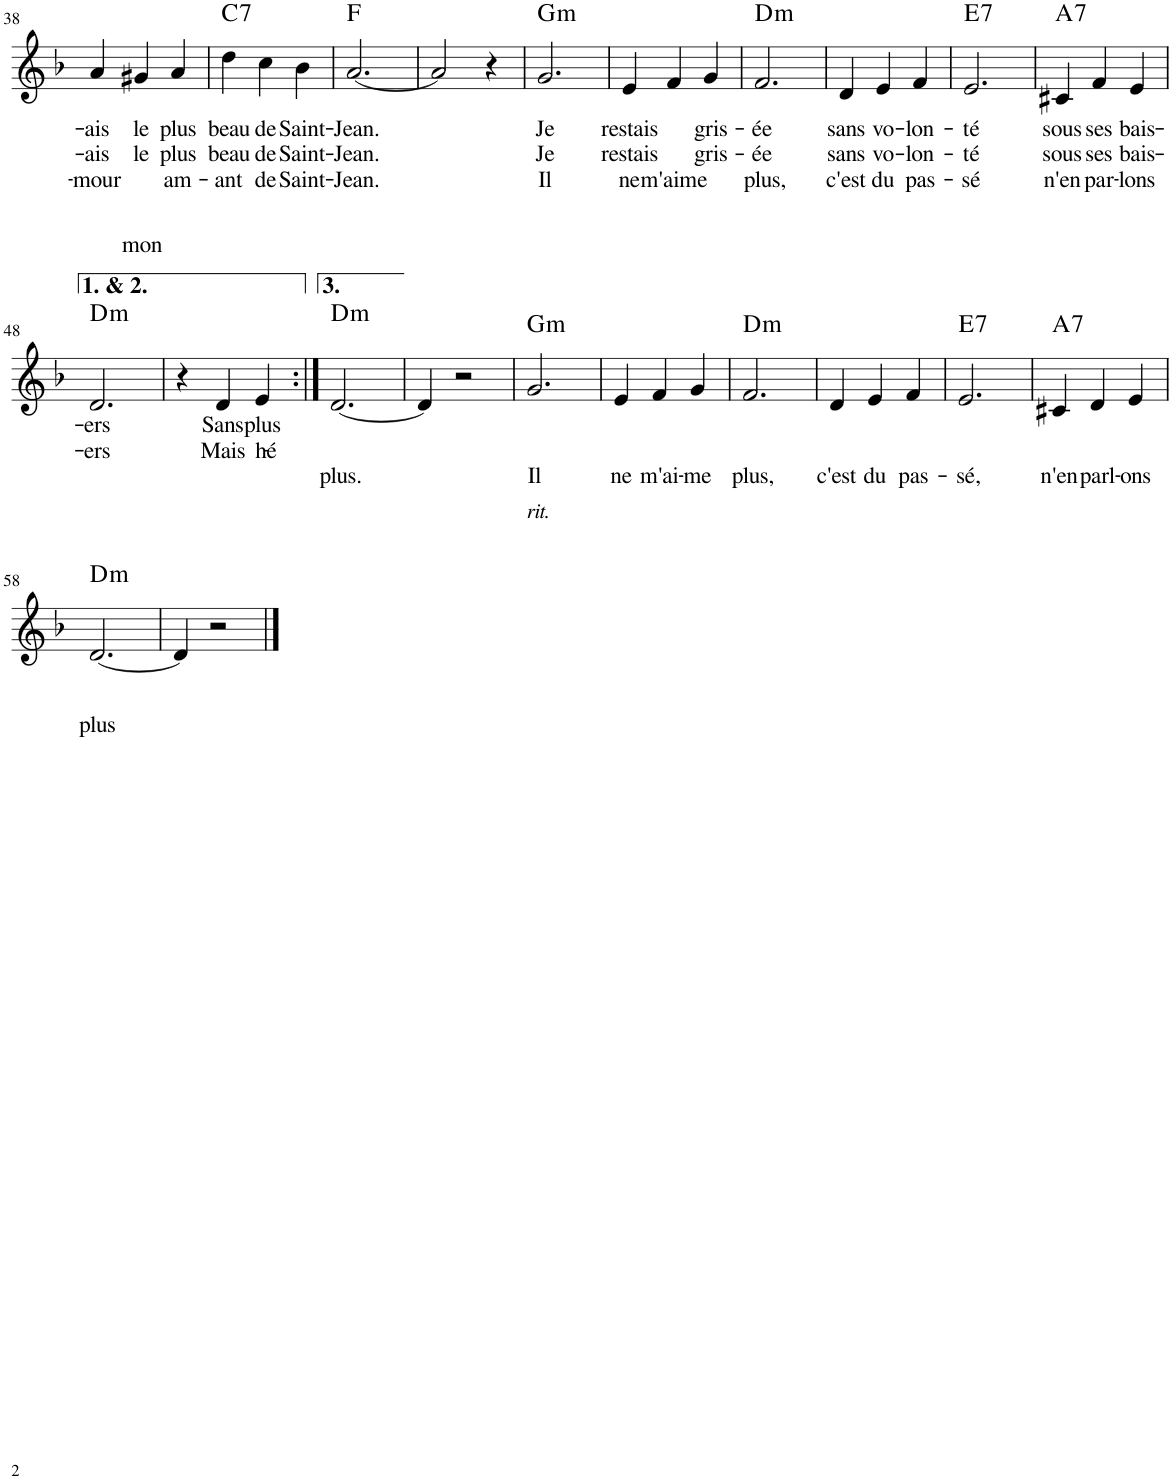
**kern	**text	**text	**text	**harte
*part1	*part1	*part1	*part1	*part1
*staff1	*staff1	*staff1	*staff1	*
*I"Violin	*	*	*	*
*I'Vln	*	*	*	*
!!LO:PB:g=z
*clefG2	*	*	*	*
*k[b-]	*	*	*	*
*M3/4	*	*	*	*
=38	=38	=38	=38	=38
!	!LO:LY:b	!LO:LY:b	!LO:LY:b	!
4a/	-ais	-ais	-mour	.
!	!LO:LY:b	!LO:LY:b	!LO:LY:b	!
4g#X/	le	le	mon	.
!	!LO:LY:b	!LO:LY:b	!LO:LY:b	!
4a/	plus	plus	am-	.
=39	=39	=39	=39	=39
!	!LO:LY:b	!LO:LY:b	!LO:LY:b	!LO:H:kt=7
4dd\	beau	beau	-ant	C:7
!	!LO:LY:b	!LO:LY:b	!LO:LY:b	!
4cc\	de	de	de	.
!	!LO:LY:b	!LO:LY:b	!LO:LY:b	!
4b-\	Saint-	Saint-	Saint-	.
=40	=40	=40	=40	=40
!	!LO:LY:b	!LO:LY:b	!LO:LY:b	!
[2.a/	-Jean.	-Jean.	-Jean.	F:maj
=41	=41	=41	=41	=41
2a/]	.	.	.	.
4r	.	.	.	.
=42	=42	=42	=42	=42
!	!LO:LY:b	!LO:LY:b	!LO:LY:b	!LO:H:kt=m
2.g/	Je	Je	Il	G:min
=43	=43	=43	=43	=43
!	!LO:LY:b	!LO:LY:b	!LO:LY:b	!
4e/	restais	restais	ne	.
!	!	!	!LO:LY:b	!
4f/	.	.	m'aime	.
!	!LO:LY:b	!LO:LY:b	!	!
4g/	gris-	gris-	.	.
=44	=44	=44	=44	=44
!	!LO:LY:b	!LO:LY:b	!LO:LY:b	!LO:H:kt=m
2.f/	-ée	ée	plus,	D:min
=45	=45	=45	=45	=45
!	!LO:LY:b	!LO:LY:b	!LO:LY:b	!
4d/	sans	sans	c'est	.
!	!LO:LY:b	!LO:LY:b	!LO:LY:b	!
4e/	vo-	vo-	du	.
!	!LO:LY:b	!LO:LY:b	!LO:LY:b	!
4f/	-lon-	-lon-	pas-	.
=46	=46	=46	=46	=46
!	!LO:LY:b	!LO:LY:b	!LO:LY:b	!LO:H:kt=7
2.e/	-té	té	-sé	E:7
=47	=47	=47	=47	=47
!	!LO:LY:b	!LO:LY:b	!LO:LY:b	!LO:H:kt=7
4c#X/	sous	sous	n'en	A:7
!	!LO:LY:b	!LO:LY:b	!LO:LY:b	!
4f/	ses	ses	par-	.
!	!LO:LY:b	!LO:LY:b	!LO:LY:b	!
4e/	bais-	bais-	-lons	.
!!LO:LB:g=z
=48	=48	=48	=48	=48
!	!LO:LY:b	!LO:LY:b	!	!LO:H:kt=m
2.d/	-ers	-ers	.	D:min
=49	=49	=49	=49	=49
4r	.	.	.	.
!	!LO:LY:b	!LO:LY:b	!	!
4d/	Sans	Mais	.	.
!	!LO:LY:b	!LO:LY:b	!	!
4e/	plus	hé-	.	.
=50:|!	=50:|!	=50:|!	=50:|!	=50:|!
!	!	!	!LO:LY:b	!LO:H:kt=m
[2.d/	.	.	plus.	D:min
=51	=51	=51	=51	=51
4d/]	.	.	.	.
2r	.	.	.	.
=52	=52	=52	=52	=52
!LO:TX:b:i:t=rit.	!	!	!	!
!	!	!	!LO:LY:b	!LO:H:kt=m
2.g/	.	.	Il	G:min
=53	=53	=53	=53	=53
!	!	!	!LO:LY:b	!
4e/	.	.	ne	.
!	!	!	!LO:LY:b	!
4f/	.	.	m'ai-	.
!	!	!	!LO:LY:b	!
4g/	.	.	-me	.
=54	=54	=54	=54	=54
!	!	!	!LO:LY:b	!LO:H:kt=m
2.f/	.	.	plus,	D:min
=55	=55	=55	=55	=55
!	!	!	!LO:LY:b	!
4d/	.	.	c'est	.
!	!	!	!LO:LY:b	!
4e/	.	.	du	.
!	!	!	!LO:LY:b	!
4f/	.	.	pas-	.
=56	=56	=56	=56	=56
!	!	!	!LO:LY:b	!LO:H:kt=7
2.e/	.	.	-sé,	E:7
=57	=57	=57	=57	=57
!	!	!	!LO:LY:b	!LO:H:kt=7
4c#X/	.	.	n'en	A:7
!	!	!	!LO:LY:b	!
4d/	.	.	parl-	.
!	!	!	!LO:LY:b	!
4e/	.	.	-ons	.
!!LO:LB:g=z
=58	=58	=58	=58	=58
!	!	!	!LO:LY:b	!LO:H:kt=m
[2.d/	.	.	plus	D:min
=59	=59	=59	=59	=59
4d/]	.	.	.	.
2r	.	.	.	.
==	==	==	==	==
*-	*-	*-	*-	*-
